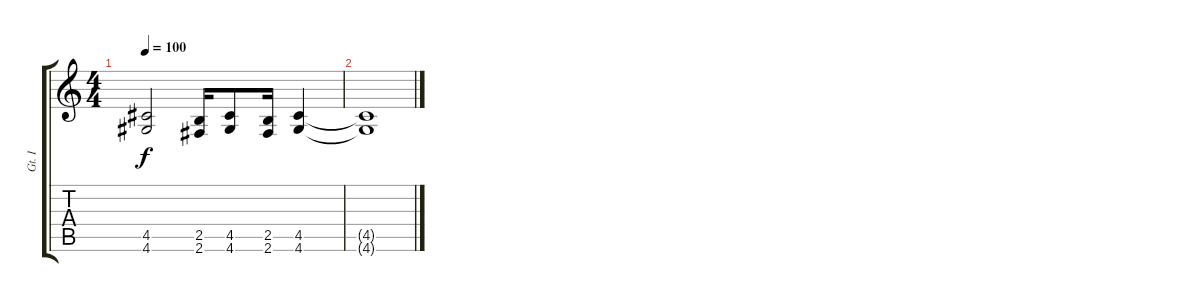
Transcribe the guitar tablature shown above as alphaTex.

\track ("Gt. I" "Gt. I") {instrument distortionguitar}
\staff {score tabs}
\tuning (E4 B3 G3 D3 A2 E2) {hide}
\ts (4 4)
\tempo 100
\clef g2
\ks c
(4.5{t} 4.6{t}).2{dy f} (2.5 2.6).16 (4.5 4.6).8 (2.5 2.6).16 (4.5 4.6).4 |
(4.5{t} 4.6{t}).1
